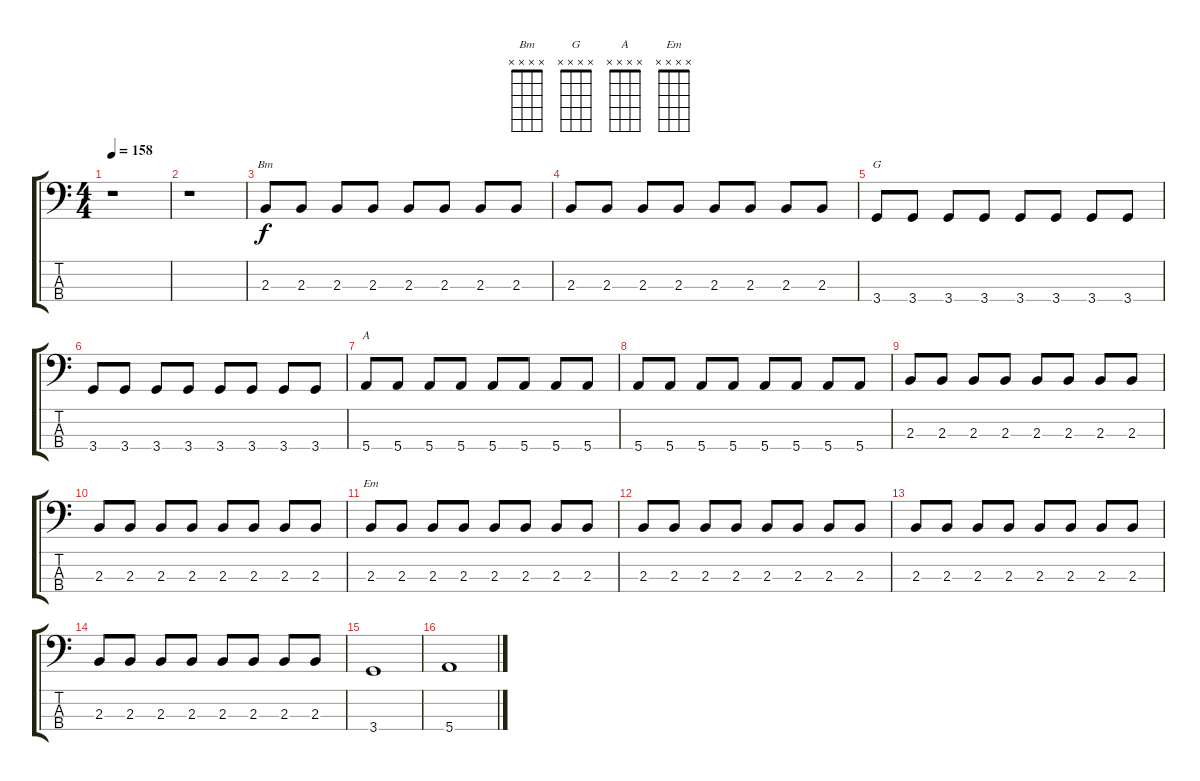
\track "" {instrument electricbassfinger}
\staff {score tabs}
\tuning (G2 D2 A1 E1) {hide}
\chord ("Bm" x x x x) {firstfret 0}
\chord ("G" x x x x) {firstfret 0}
\chord ("A" x x x x) {firstfret 0}
\chord ("Em" x x x x) {firstfret 0}
\ts (4 4)
\tempo 158
\clef f4
\ks c
r.1{dy f} |
r.1 |
2.3.8{ch "Bm"} 2.3.8 2.3.8 2.3.8 2.3.8 2.3.8 2.3.8 2.3.8 |
2.3.8 2.3.8 2.3.8 2.3.8 2.3.8 2.3.8 2.3.8 2.3.8 |
3.4.8{ch "G"} 3.4.8 3.4.8 3.4.8 3.4.8 3.4.8 3.4.8 3.4.8 |
3.4.8 3.4.8 3.4.8 3.4.8 3.4.8 3.4.8 3.4.8 3.4.8 |
5.4.8{ch "A"} 5.4.8 5.4.8 5.4.8 5.4.8 5.4.8 5.4.8 5.4.8 |
5.4.8 5.4.8 5.4.8 5.4.8 5.4.8 5.4.8 5.4.8 5.4.8 |
2.3.8 2.3.8 2.3.8 2.3.8 2.3.8 2.3.8 2.3.8 2.3.8 |
2.3.8 2.3.8 2.3.8 2.3.8 2.3.8 2.3.8 2.3.8 2.3.8 |
2.3.8{ch "Em"} 2.3.8 2.3.8 2.3.8 2.3.8 2.3.8 2.3.8 2.3.8 |
2.3.8 2.3.8 2.3.8 2.3.8 2.3.8 2.3.8 2.3.8 2.3.8 |
2.3.8 2.3.8 2.3.8 2.3.8 2.3.8 2.3.8 2.3.8 2.3.8 |
2.3.8 2.3.8 2.3.8 2.3.8 2.3.8 2.3.8 2.3.8 2.3.8 |
3.4.1 |
5.4.1
